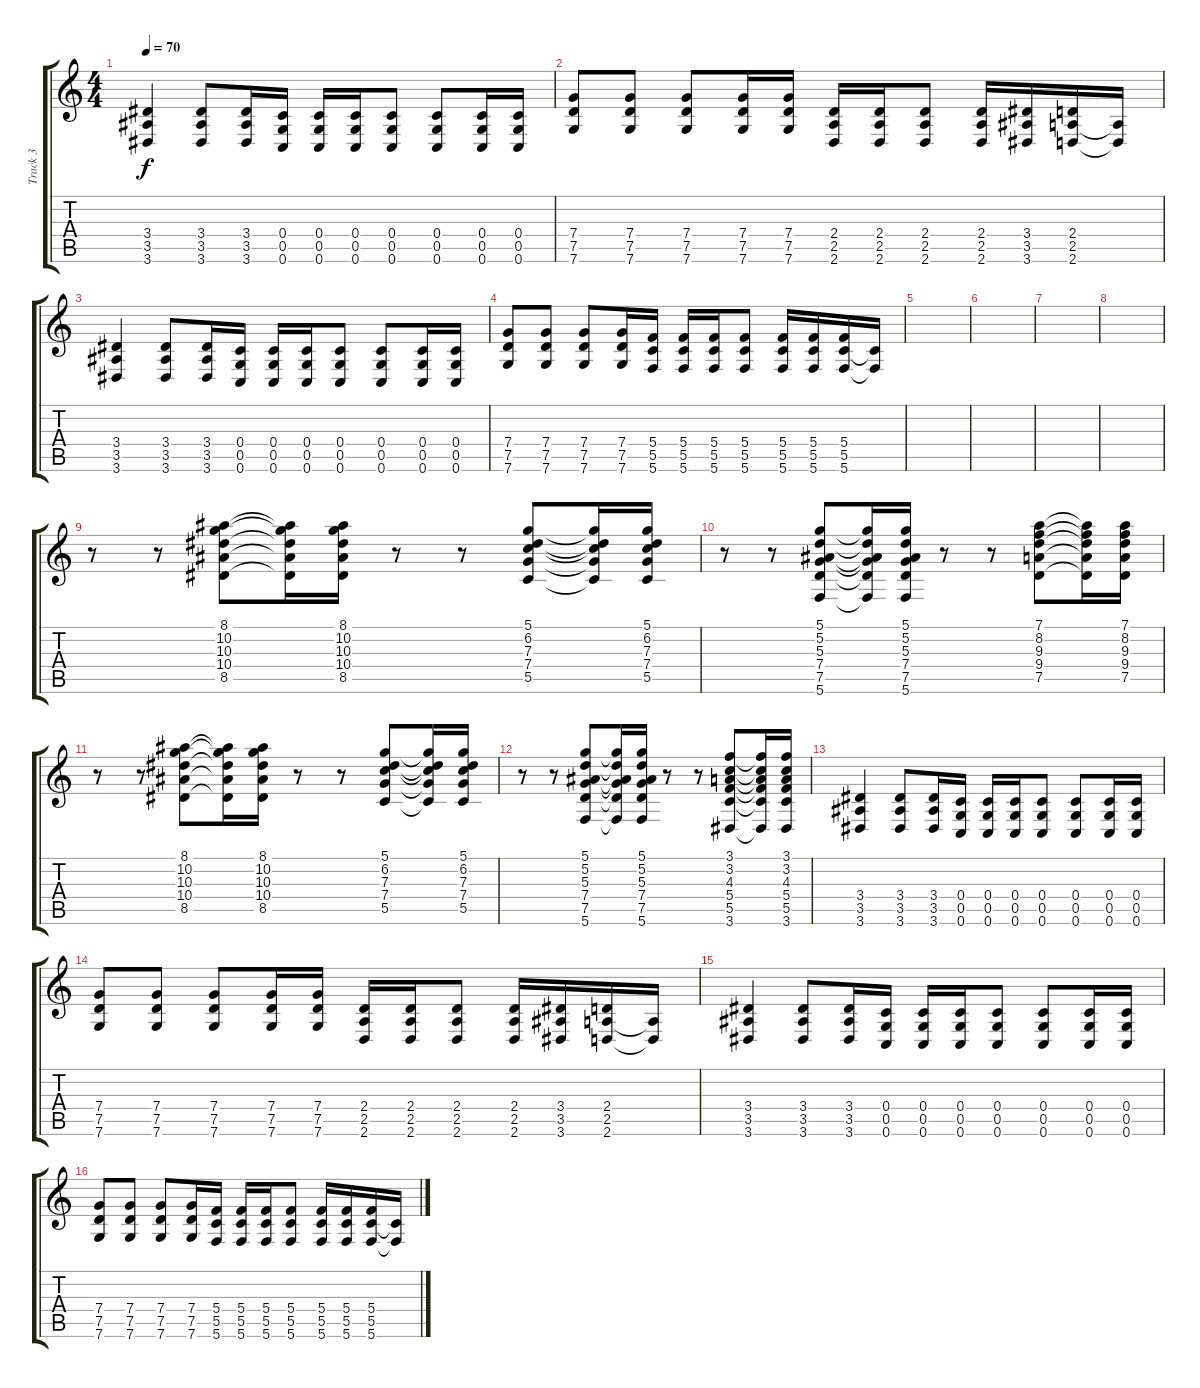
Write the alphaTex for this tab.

\track ("Track 3" "Track 3") {instrument distortionguitar}
\staff {score tabs}
\tuning (D4 A3 F3 C3 G2 C2) {hide}
\ts (4 4)
\tempo 70
\clef g2
\ks c
(3.4 3.5 3.6).4{dy f} (3.4 3.5 3.6).8 (3.4 3.5 3.6).16 (0.4 0.5 0.6).16 (0.4 0.5 0.6).16 (0.4 0.5 0.6).16 (0.4 0.5 0.6).8 (0.4 0.5 0.6).8 (0.4 0.5 0.6).16 (0.4 0.5 0.6).16 |
(7.4 7.5 7.6).8 (7.4 7.5 7.6).8 (7.4 7.5 7.6).8 (7.4 7.5 7.6).16 (7.4 7.5 7.6).16 (2.4 2.5 2.6).16 (2.4 2.5 2.6).16 (2.4 2.5 2.6).8 (2.4 2.5 2.6).16 (3.4 3.5 3.6).16 (2.4 2.5 2.6).16 (2.5{t} 2.6{t}).16 |
(3.4 3.5 3.6).4 (3.4 3.5 3.6).8 (3.4 3.5 3.6).16 (0.4 0.5 0.6).16 (0.4 0.5 0.6).16 (0.4 0.5 0.6).16 (0.4 0.5 0.6).8 (0.4 0.5 0.6).8 (0.4 0.5 0.6).16 (0.4 0.5 0.6).16 |
(7.4 7.5 7.6).8 (7.4 7.5 7.6).8 (7.4 7.5 7.6).8 (7.4 7.5 7.6).16 (5.4 5.5 5.6).16 (5.4 5.5 5.6).16 (5.4 5.5 5.6).16 (5.4 5.5 5.6).8 (5.4 5.5 5.6).16 (5.4 5.5 5.6).16 (5.4 5.5 5.6).16 (5.5{t} 5.6{t}).16 |
|
|
|
|
r.8{volume 6 instrument electricguitarclean} r.8 (8.1 10.2 10.3 10.4 8.5).8 (8.1{t} 10.2{t} 10.3{t} 10.4{t} 8.5{t}).16 (8.1 10.2 10.3 10.4 8.5).16 r.8 r.8 (5.1 6.2 7.3 7.4 5.5).8 (5.1{t} 6.2{t} 7.3{t} 7.4{t} 5.5{t}).16 (5.1 6.2 7.3 7.4 5.5).16 |
r.8{volume 9 instrument electricguitarclean} r.8 (5.1 5.2 5.3 7.4 7.5 5.6).8 (5.1{t} 5.2{t} 5.3{t} 7.4{t} 7.5{t} 5.6{t}).16 (5.1 5.2 5.3 7.4 7.5 5.6).16 r.8 r.8 (7.1 8.2 9.3 9.4 7.5).8 (7.1{t} 8.2{t} 9.3{t} 9.4{t} 7.5{t}).16 (7.1 8.2 9.3 9.4 7.5).16 |
r.8{volume 9 instrument electricguitarclean} r.8 (8.1 10.2 10.3 10.4 8.5).8 (8.1{t} 10.2{t} 10.3{t} 10.4{t} 8.5{t}).16 (8.1 10.2 10.3 10.4 8.5).16 r.8 r.8 (5.1 6.2 7.3 7.4 5.5).8 (5.1{t} 6.2{t} 7.3{t} 7.4{t} 5.5{t}).16 (5.1 6.2 7.3 7.4 5.5).16 |
r.8{volume 9 instrument electricguitarclean} r.8 (5.1 5.2 5.3 7.4 7.5 5.6).8 (5.1{t} 5.2{t} 5.3{t} 7.4{t} 7.5{t} 5.6{t}).16 (5.1 5.2 5.3 7.4 7.5 5.6).16 r.8 r.8 (3.1 3.2 4.3 5.4 5.5 3.6).8 (3.1{t} 3.2{t} 4.3{t} 5.4{t} 5.5{t} 3.6{t}).16 (3.1 3.2 4.3 5.4 5.5 3.6).16 |
(3.4 3.5 3.6).4{volume 16 instrument distortionguitar} (3.4 3.5 3.6).8 (3.4 3.5 3.6).16 (0.4 0.5 0.6).16 (0.4 0.5 0.6).16 (0.4 0.5 0.6).16 (0.4 0.5 0.6).8 (0.4 0.5 0.6).8 (0.4 0.5 0.6).16 (0.4 0.5 0.6).16 |
(7.4 7.5 7.6).8 (7.4 7.5 7.6).8 (7.4 7.5 7.6).8 (7.4 7.5 7.6).16 (7.4 7.5 7.6).16 (2.4 2.5 2.6).16 (2.4 2.5 2.6).16 (2.4 2.5 2.6).8 (2.4 2.5 2.6).16 (3.4 3.5 3.6).16 (2.4 2.5 2.6).16 (2.5{t} 2.6{t}).16 |
(3.4 3.5 3.6).4 (3.4 3.5 3.6).8 (3.4 3.5 3.6).16 (0.4 0.5 0.6).16 (0.4 0.5 0.6).16 (0.4 0.5 0.6).16 (0.4 0.5 0.6).8 (0.4 0.5 0.6).8 (0.4 0.5 0.6).16 (0.4 0.5 0.6).16 |
(7.4 7.5 7.6).8 (7.4 7.5 7.6).8 (7.4 7.5 7.6).8 (7.4 7.5 7.6).16 (5.4 5.5 5.6).16 (5.4 5.5 5.6).16 (5.4 5.5 5.6).16 (5.4 5.5 5.6).8 (5.4 5.5 5.6).16 (5.4 5.5 5.6).16 (5.4 5.5 5.6).16 (5.5{t} 5.6{t}).16
